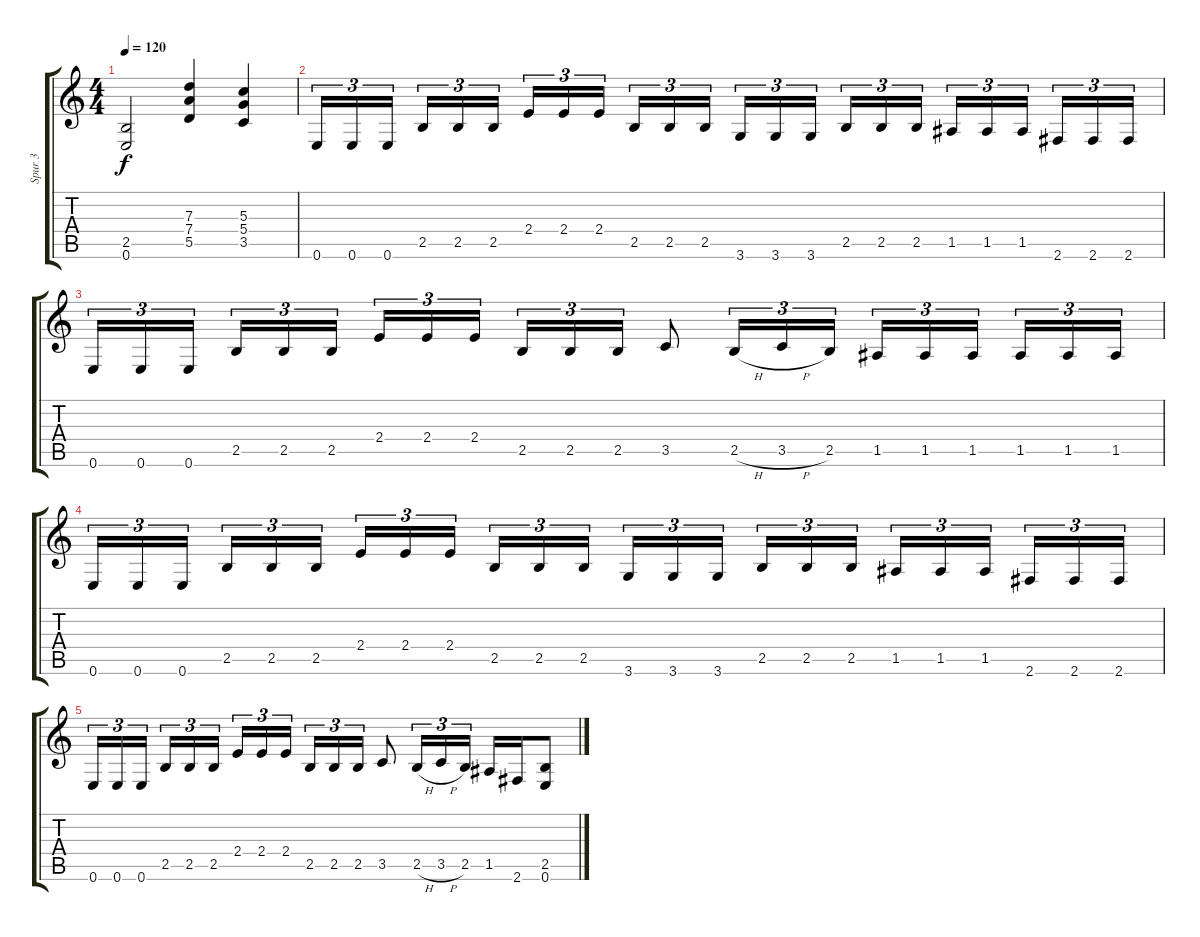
\track ("Spur 3" "Spur 3") {instrument distortionguitar}
\staff {score tabs}
\tuning (E4 B3 G3 D3 A2 E2) {hide}
\ts (4 4)
\tempo 120
\clef g2
\ks c
(2.5 0.6).2{dy f} (7.3 7.4 5.5).4 (5.3 5.4 3.5).4 |
0.6.16{tu (3 2)} 0.6.16{tu (3 2)} 0.6.16{tu (3 2)} 2.5.16{tu (3 2)} 2.5.16{tu (3 2)} 2.5.16{tu (3 2)} 2.4.16{tu (3 2)} 2.4.16{tu (3 2)} 2.4.16{tu (3 2)} 2.5.16{tu (3 2)} 2.5.16{tu (3 2)} 2.5.16{tu (3 2)} 3.6.16{tu (3 2)} 3.6.16{tu (3 2)} 3.6.16{tu (3 2)} 2.5.16{tu (3 2)} 2.5.16{tu (3 2)} 2.5.16{tu (3 2)} 1.5.16{tu (3 2)} 1.5.16{tu (3 2)} 1.5.16{tu (3 2)} 2.6.16{tu (3 2)} 2.6.16{tu (3 2)} 2.6.16{tu (3 2)} |
0.6.16{tu (3 2)} 0.6.16{tu (3 2)} 0.6.16{tu (3 2)} 2.5.16{tu (3 2)} 2.5.16{tu (3 2)} 2.5.16{tu (3 2)} 2.4.16{tu (3 2)} 2.4.16{tu (3 2)} 2.4.16{tu (3 2)} 2.5.16{tu (3 2)} 2.5.16{tu (3 2)} 2.5.16{tu (3 2)} 3.5.8 2.5{h}.16{tu (3 2)} 3.5{h}.16{tu (3 2)} 2.5.16{tu (3 2)} 1.5.16{tu (3 2)} 1.5.16{tu (3 2)} 1.5.16{tu (3 2)} 1.5.16{tu (3 2)} 1.5.16{tu (3 2)} 1.5.16{tu (3 2)} |
0.6.16{tu (3 2)} 0.6.16{tu (3 2)} 0.6.16{tu (3 2)} 2.5.16{tu (3 2)} 2.5.16{tu (3 2)} 2.5.16{tu (3 2)} 2.4.16{tu (3 2)} 2.4.16{tu (3 2)} 2.4.16{tu (3 2)} 2.5.16{tu (3 2)} 2.5.16{tu (3 2)} 2.5.16{tu (3 2)} 3.6.16{tu (3 2)} 3.6.16{tu (3 2)} 3.6.16{tu (3 2)} 2.5.16{tu (3 2)} 2.5.16{tu (3 2)} 2.5.16{tu (3 2)} 1.5.16{tu (3 2)} 1.5.16{tu (3 2)} 1.5.16{tu (3 2)} 2.6.16{tu (3 2)} 2.6.16{tu (3 2)} 2.6.16{tu (3 2)} |
0.6.16{tu (3 2)} 0.6.16{tu (3 2)} 0.6.16{tu (3 2)} 2.5.16{tu (3 2)} 2.5.16{tu (3 2)} 2.5.16{tu (3 2)} 2.4.16{tu (3 2)} 2.4.16{tu (3 2)} 2.4.16{tu (3 2)} 2.5.16{tu (3 2)} 2.5.16{tu (3 2)} 2.5.16{tu (3 2)} 3.5.8 2.5{h}.16{tu (3 2)} 3.5{h}.16{tu (3 2)} 2.5.16{tu (3 2)} 1.5.16 2.6.16 (2.5 0.6).8
